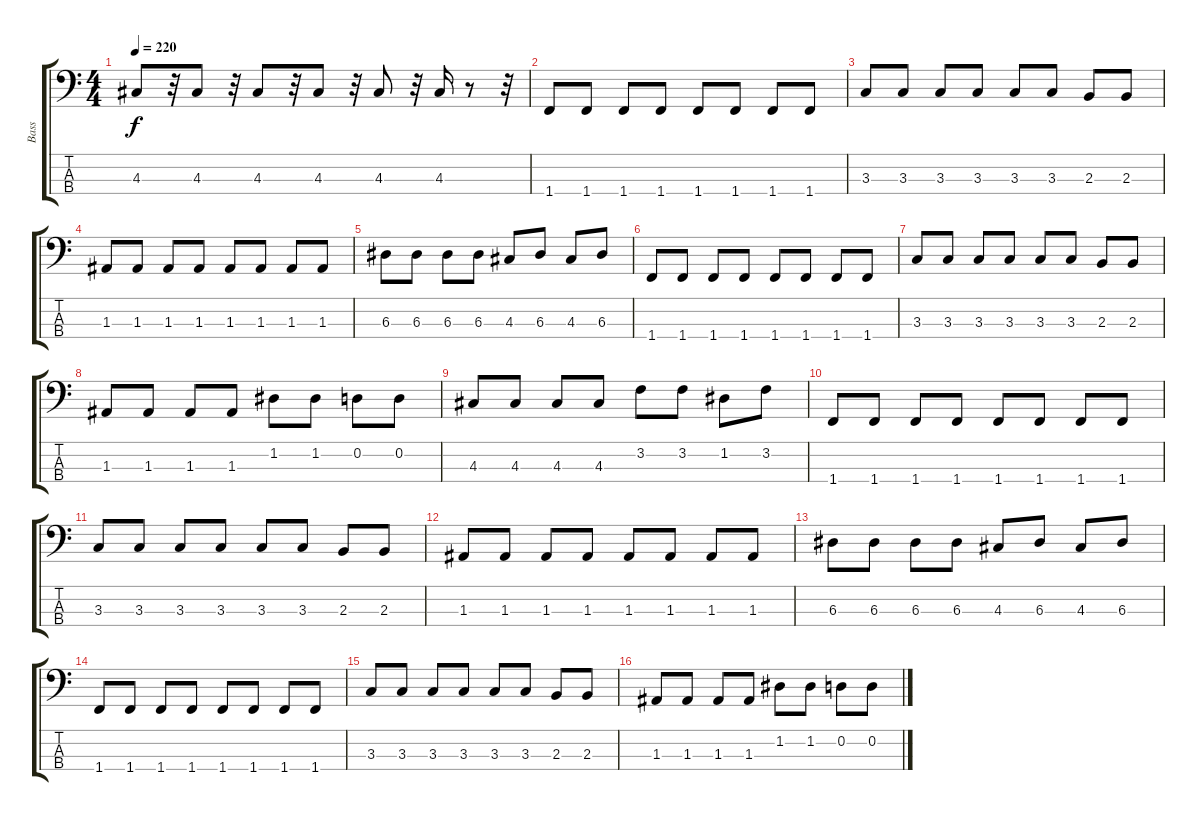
\track ("Bass" "Bass") {instrument electricbassfinger}
\staff {score tabs}
\tuning (G2 D2 A1 E1) {hide}
\ts (4 4)
\tempo 220
\clef f4
\ks c
4.3.8{dy f} r.32 4.3.8 r.32 4.3.8 r.32 4.3.8 r.32 4.3.8 r.32 4.3.16 r.8 r.32 |
1.4.8 1.4.8 1.4.8 1.4.8 1.4.8 1.4.8 1.4.8 1.4.8 |
3.3.8 3.3.8 3.3.8 3.3.8 3.3.8 3.3.8 2.3.8 2.3.8 |
1.3.8 1.3.8 1.3.8 1.3.8 1.3.8 1.3.8 1.3.8 1.3.8 |
6.3.8 6.3.8 6.3.8 6.3.8 4.3.8 6.3.8 4.3.8 6.3.8 |
1.4.8 1.4.8 1.4.8 1.4.8 1.4.8 1.4.8 1.4.8 1.4.8 |
3.3.8 3.3.8 3.3.8 3.3.8 3.3.8 3.3.8 2.3.8 2.3.8 |
1.3.8 1.3.8 1.3.8 1.3.8 1.2.8 1.2.8 0.2.8 0.2.8 |
4.3.8 4.3.8 4.3.8 4.3.8 3.2.8 3.2.8 1.2.8 3.2.8 |
1.4.8 1.4.8 1.4.8 1.4.8 1.4.8 1.4.8 1.4.8 1.4.8 |
3.3.8 3.3.8 3.3.8 3.3.8 3.3.8 3.3.8 2.3.8 2.3.8 |
1.3.8 1.3.8 1.3.8 1.3.8 1.3.8 1.3.8 1.3.8 1.3.8 |
6.3.8 6.3.8 6.3.8 6.3.8 4.3.8 6.3.8 4.3.8 6.3.8 |
1.4.8 1.4.8 1.4.8 1.4.8 1.4.8 1.4.8 1.4.8 1.4.8 |
3.3.8 3.3.8 3.3.8 3.3.8 3.3.8 3.3.8 2.3.8 2.3.8 |
1.3.8 1.3.8 1.3.8 1.3.8 1.2.8 1.2.8 0.2.8 0.2.8
